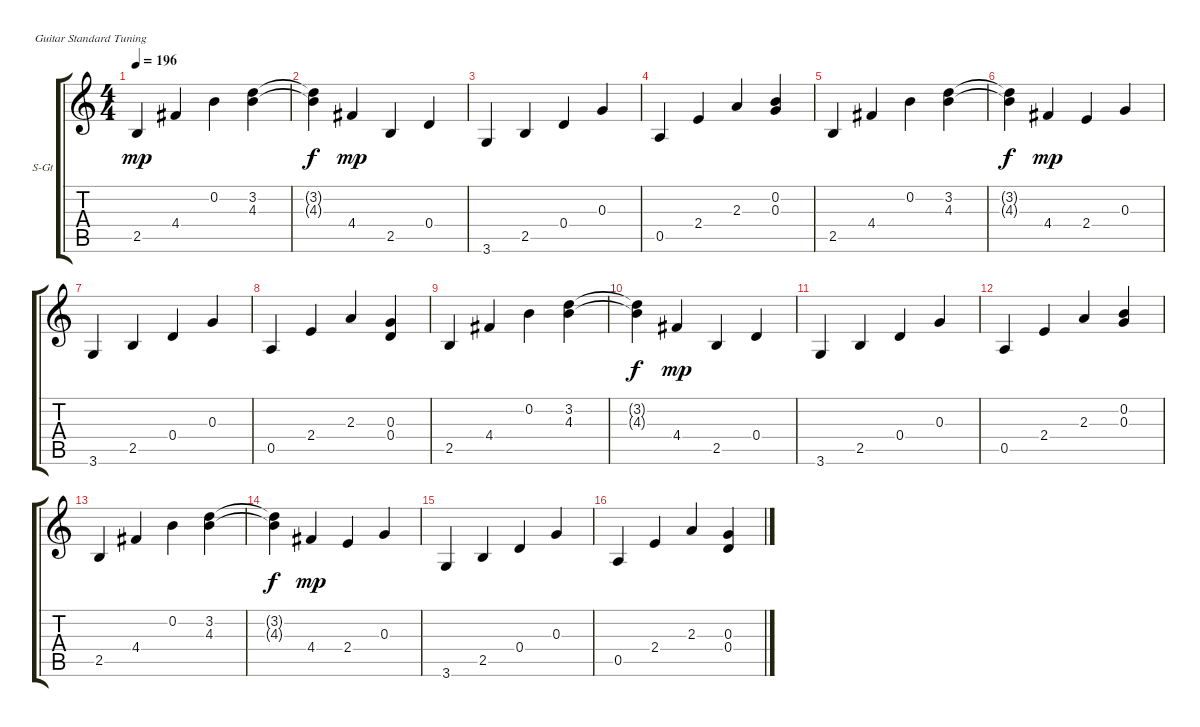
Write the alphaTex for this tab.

\bracketExtendMode groupsimilarinstruments
\firstSystemTrackNameOrientation horizontal
\otherSystemsTrackNameOrientation horizontal
\track ("PM (Guitar)" "S-Gt") {instrument acousticguitarsteel}
\staff {score tabs}
\tuning (E4 B3 G3 D3 A2 E2)
\ts (4 4)
\tempo 196
\clef g2
\ks c
2.5.4{dy mp} 4.4.4 0.2.4 (3.2 4.3).4 |
(3.2{t} 4.3{t}).4{dy f} 4.4.4{dy mp} 2.5.4 0.4.4 |
3.6.4 2.5.4 0.4.4 0.3.4 |
0.5.4 2.4.4 2.3.4 (0.2 0.3).4 |
2.5.4 4.4.4 0.2.4 (3.2 4.3).4 |
(3.2{t} 4.3{t}).4{dy f} 4.4.4{dy mp} 2.4.4 0.3.4 |
3.6.4 2.5.4 0.4.4 0.3.4 |
0.5.4 2.4.4 2.3.4 (0.3 0.4).4 |
2.5.4 4.4.4 0.2.4 (3.2 4.3).4 |
(3.2{t} 4.3{t}).4{dy f} 4.4.4{dy mp} 2.5.4 0.4.4 |
3.6.4 2.5.4 0.4.4 0.3.4 |
0.5.4 2.4.4 2.3.4 (0.2 0.3).4 |
2.5.4 4.4.4 0.2.4 (3.2 4.3).4 |
(3.2{t} 4.3{t}).4{dy f} 4.4.4{dy mp} 2.4.4 0.3.4 |
3.6.4 2.5.4 0.4.4 0.3.4 |
0.5.4 2.4.4 2.3.4 (0.3 0.4).4
